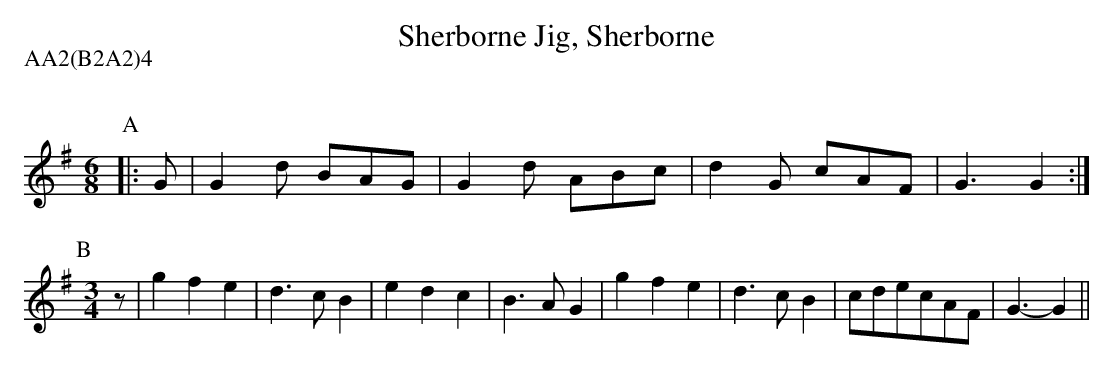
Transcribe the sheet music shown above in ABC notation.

X:1
T:Sherborne Jig, Sherborne
Q:120
M:6/8
L:1/8
P:AA2(B2A2)4
K:G
P:A
|:G|G2d BAG|G2d ABc|d2G cAF|G3  G2:|
P:B
M:3/4
L:1/8
z|g2f2 e2|d3c  B2|e2d2 c2|B3A G2|\
g2f2 e2|d3c  B2|cdecAF |G3- G2||
